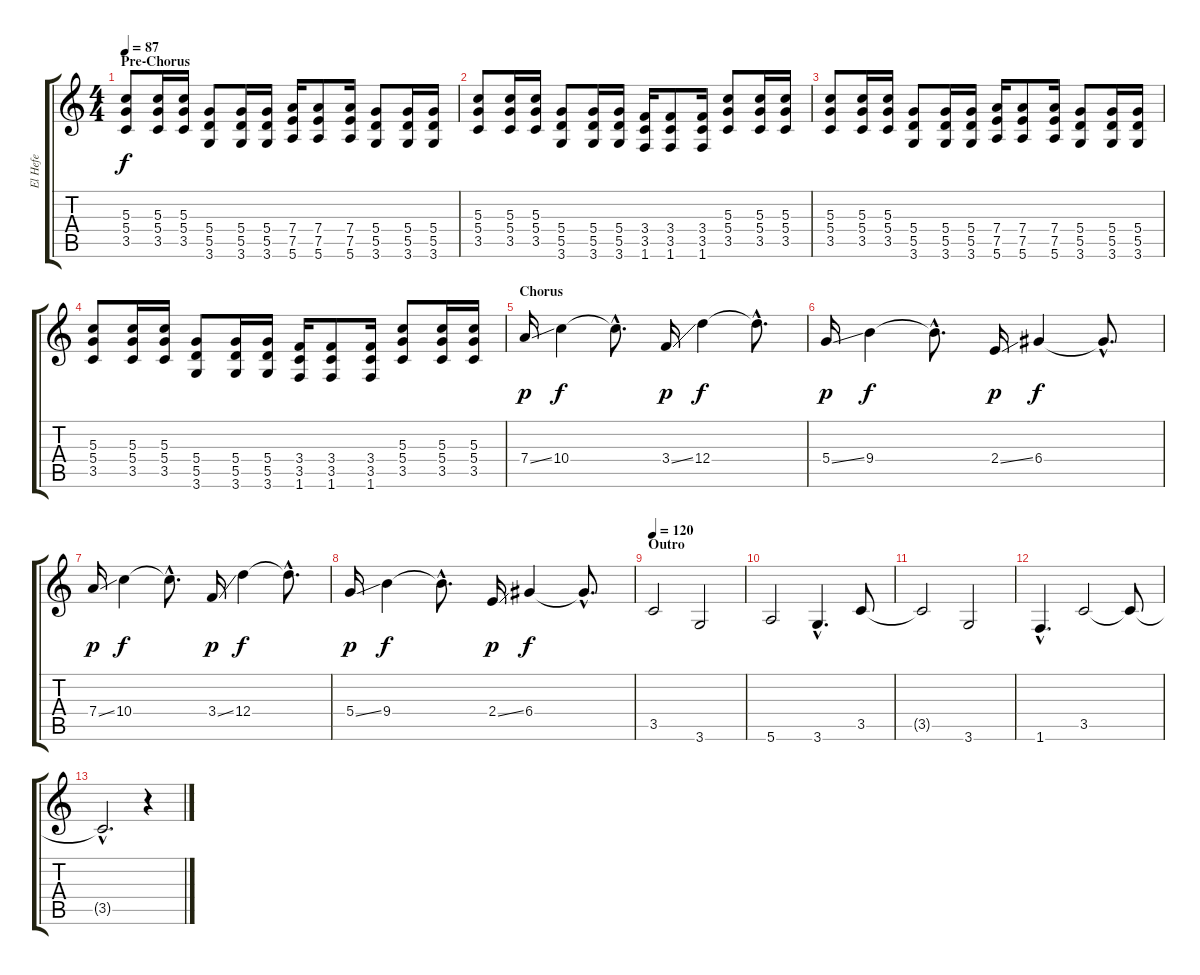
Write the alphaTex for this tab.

\track ("El Hefe" "El Hefe") {instrument overdrivenguitar}
\staff {score tabs}
\tuning (E4 B3 G3 D3 A2 E2) {hide}
\ts (4 4)
\section ("" "Pre-Chorus")
\tempo 83
\tempo 87
\clef g2
\ks c
(5.3 5.4 3.5).8{dy f instrument overdrivenguitar} (5.3 5.4 3.5).16 (5.3 5.4 3.5).16 (5.4 5.5 3.6).8 (5.4 5.5 3.6).16 (5.4 5.5 3.6).16 (7.4 7.5 5.6).16 (7.4 7.5 5.6).8 (7.4 7.5 5.6).16 (5.4 5.5 3.6).8 (5.4 5.5 3.6).16 (5.4 5.5 3.6).16 |
(5.3 5.4 3.5).8 (5.3 5.4 3.5).16 (5.3 5.4 3.5).16 (5.4 5.5 3.6).8 (5.4 5.5 3.6).16 (5.4 5.5 3.6).16 (3.4 3.5 1.6).16 (3.4 3.5 1.6).8 (3.4 3.5 1.6).16 (5.3 5.4 3.5).8 (5.3 5.4 3.5).16 (5.3 5.4 3.5).16 |
(5.3 5.4 3.5).8 (5.3 5.4 3.5).16 (5.3 5.4 3.5).16 (5.4 5.5 3.6).8 (5.4 5.5 3.6).16 (5.4 5.5 3.6).16 (7.4 7.5 5.6).16 (7.4 7.5 5.6).8 (7.4 7.5 5.6).16 (5.4 5.5 3.6).8 (5.4 5.5 3.6).16 (5.4 5.5 3.6).16 |
(5.3 5.4 3.5).8 (5.3 5.4 3.5).16 (5.3 5.4 3.5).16 (5.4 5.5 3.6).8 (5.4 5.5 3.6).16 (5.4 5.5 3.6).16 (3.4 3.5 1.6).16 (3.4 3.5 1.6).8 (3.4 3.5 1.6).16 (5.3 5.4 3.5).8 (5.3 5.4 3.5).16 (5.3 5.4 3.5).16 |
\section ("" "Chorus")
7.4{ss}.16{dy p} 10.4.4{dy f} 10.4{hac t}.8{d} 3.4{ss}.16{dy p} 12.4.4{dy f} 12.4{hac t}.8{d} |
5.4{ss}.16{dy p} 9.4.4{dy f} 9.4{hac t}.8{d} 2.4{ss}.16{dy p} 6.4.4{dy f} 6.4{hac t}.8{d} |
7.4{ss}.16{dy p} 10.4.4{dy f} 10.4{hac t}.8{d} 3.4{ss}.16{dy p} 12.4.4{dy f} 12.4{hac t}.8{d} |
5.4{ss}.16{dy p} 9.4.4{dy f} 9.4{hac t}.8{d} 2.4{ss}.16{dy p} 6.4.4{dy f} 6.4{hac t}.8{d} |
\section ("" "Outro")
\tempo 120
3.5.2{instrument electricguitarclean} 3.6.2 |
5.6.2 3.6{hac}.4{d} 3.5.8 |
3.5{t}.2 3.6.2 |
1.6{hac}.4{d} 3.5.2 3.5{t}.8 |
3.5{hac t}.2{d} r.4
